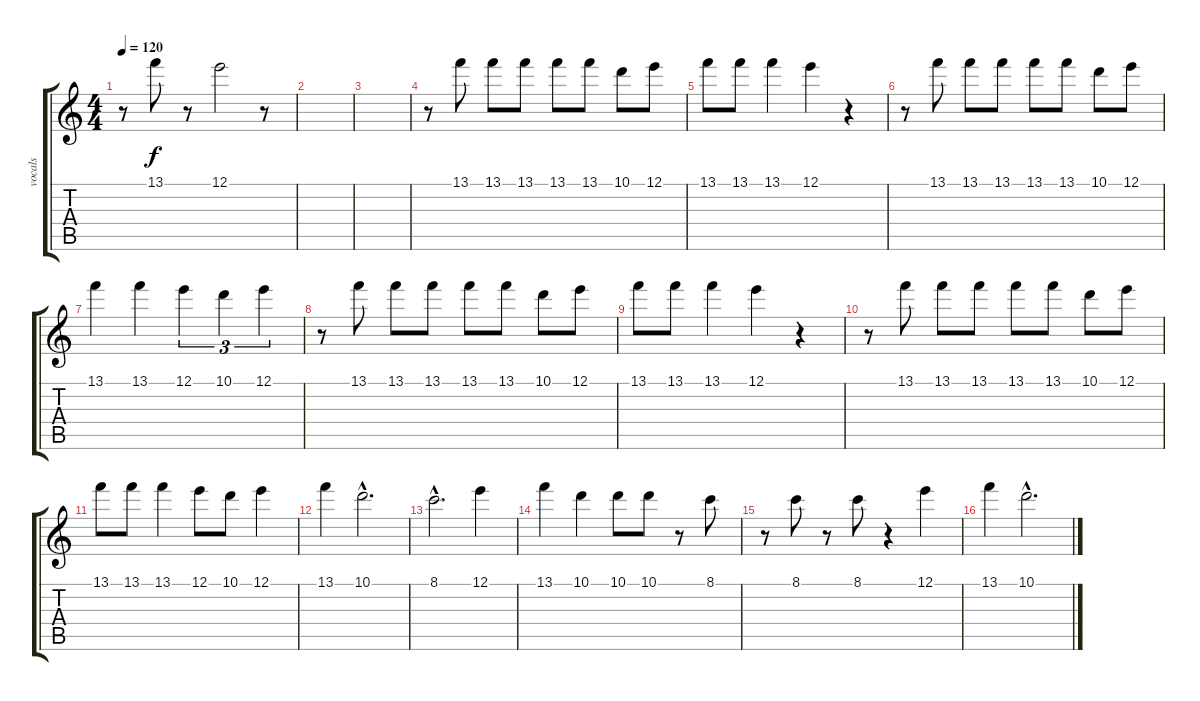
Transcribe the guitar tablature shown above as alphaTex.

\track ("vocals" "vocals") {instrument acousticguitarsteel}
\staff {score tabs}
\tuning (E4 B3 G3 D3 A2 E2) {hide}
\ts (4 4)
\tempo 120
\clef g2
\ks c
r.8{dy f} 13.1.8 r.8 12.1.2 r.8 |
|
|
r.8 13.1.8 13.1.8 13.1.8 13.1.8 13.1.8 10.1.8 12.1.8 |
13.1.8 13.1.8 13.1.4 12.1.4 r.4 |
r.8 13.1.8 13.1.8 13.1.8 13.1.8 13.1.8 10.1.8 12.1.8 |
13.1.4 13.1.4 12.1.4{tu (3 2)} 10.1.4{tu (3 2)} 12.1.4{tu (3 2)} |
r.8 13.1.8 13.1.8 13.1.8 13.1.8 13.1.8 10.1.8 12.1.8 |
13.1.8 13.1.8 13.1.4 12.1.4 r.4 |
r.8 13.1.8 13.1.8 13.1.8 13.1.8 13.1.8 10.1.8 12.1.8 |
13.1.8 13.1.8 13.1.4 12.1.8 10.1.8 12.1.4 |
13.1.4 10.1{hac}.2{d} |
8.1{hac}.2{d} 12.1.4 |
13.1.4 10.1.4 10.1.8 10.1.8 r.8 8.1.8 |
r.8 8.1.8 r.8 8.1.8 r.4 12.1.4 |
13.1.4 10.1{hac}.2{d}
